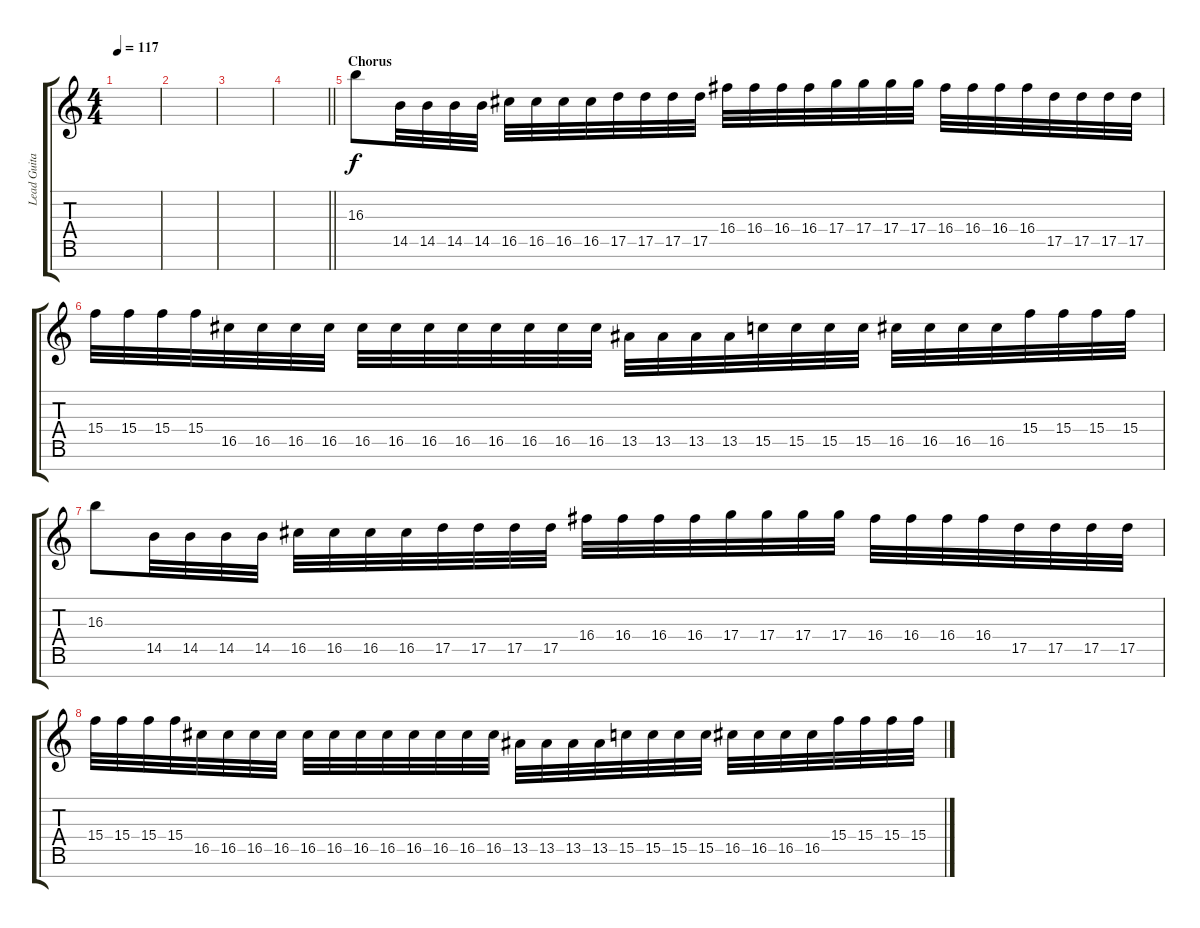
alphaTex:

\track ("Lead Guitar 1" "Lead Guita") {instrument distortionguitar}
\staff {score tabs}
\tuning (E4 B3 G3 D3 A2 E2 B1) {hide}
\ts (4 4)
\tempo 117
\clef g2
\ks c
|
|
|
\barLineRight lightlight
|
\section ("" "Chorus")
16.3.8 14.5.32 14.5.32 14.5.32 14.5.32 16.5.32 16.5.32 16.5.32 16.5.32 17.5.32 17.5.32 17.5.32 17.5.32 16.4.32 16.4.32 16.4.32 16.4.32 17.4.32 17.4.32 17.4.32 17.4.32 16.4.32 16.4.32 16.4.32 16.4.32 17.5.32 17.5.32 17.5.32 17.5.32 |
15.4.32 15.4.32 15.4.32 15.4.32 16.5.32 16.5.32 16.5.32 16.5.32 16.5.32 16.5.32 16.5.32 16.5.32 16.5.32 16.5.32 16.5.32 16.5.32 13.5.32 13.5.32 13.5.32 13.5.32 15.5.32 15.5.32 15.5.32 15.5.32 16.5.32 16.5.32 16.5.32 16.5.32 15.4.32 15.4.32 15.4.32 15.4.32 |
16.3.8 14.5.32 14.5.32 14.5.32 14.5.32 16.5.32 16.5.32 16.5.32 16.5.32 17.5.32 17.5.32 17.5.32 17.5.32 16.4.32 16.4.32 16.4.32 16.4.32 17.4.32 17.4.32 17.4.32 17.4.32 16.4.32 16.4.32 16.4.32 16.4.32 17.5.32 17.5.32 17.5.32 17.5.32 |
15.4.32 15.4.32 15.4.32 15.4.32 16.5.32 16.5.32 16.5.32 16.5.32 16.5.32 16.5.32 16.5.32 16.5.32 16.5.32 16.5.32 16.5.32 16.5.32 13.5.32 13.5.32 13.5.32 13.5.32 15.5.32 15.5.32 15.5.32 15.5.32 16.5.32 16.5.32 16.5.32 16.5.32 15.4.32 15.4.32 15.4.32 15.4.32
